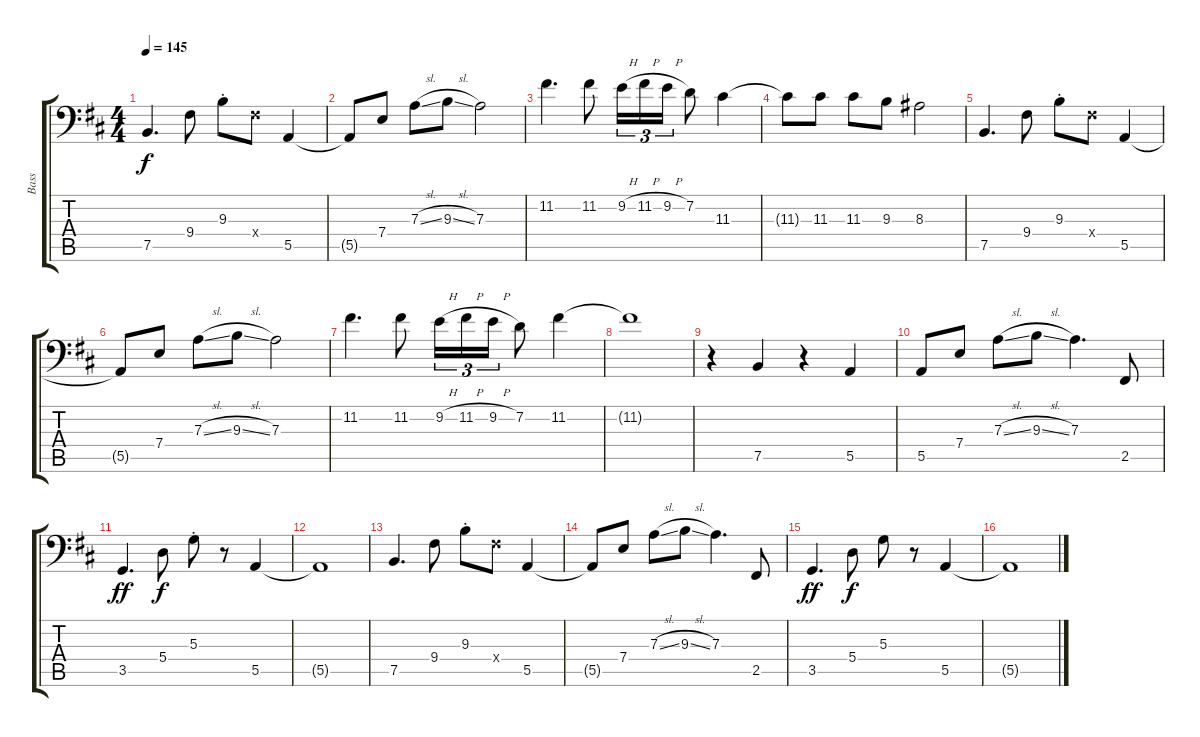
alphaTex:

\track ("Bass" "Bass") {instrument electricbassfinger}
\staff {score tabs}
\tuning (C3 G2 D2 A1 E1 B0) {hide}
\ts (4 4)
\tempo 145
\clef f4
\ks d
7.5.4{d dy f} 9.4.8 9.3{st}.8 9.4{x}.8 5.5.4 |
5.5{t}.8 7.4.8 7.3{sl}.8 9.3{sl}.8 7.3.2 |
11.2.4{d} 11.2.8 9.2{h}.16{tu (3 2)} 11.2{h}.16{tu (3 2)} 9.2{h}.16{tu (3 2)} 7.2.8 11.3.4 |
11.3{t}.8 11.3.8 11.3.8 9.3.8 8.3.2 |
7.5.4{d} 9.4.8 9.3{st}.8 9.4{x}.8 5.5.4 |
5.5{t}.8 7.4.8 7.3{sl}.8 9.3{sl}.8 7.3.2 |
11.2.4{d} 11.2.8 9.2{h}.16{tu (3 2)} 11.2{h}.16{tu (3 2)} 9.2{h}.16{tu (3 2)} 7.2.8 11.2.4 |
11.2{t}.1 |
r.4 7.5.4 r.4 5.5.4 |
5.5.8 7.4.8 7.3{sl}.8 9.3{sl}.8 7.3.4{d} 2.5.8 |
3.5.4{d dy ff} 5.4.8{dy f} 5.3{st}.8 r.8 5.5.4 |
5.5{t}.1 |
7.5.4{d} 9.4.8 9.3{st}.8 9.4{x}.8 5.5.4 |
5.5{t}.8 7.4.8 7.3{sl}.8 9.3{sl}.8 7.3.4{d} 2.5.8 |
3.5.4{d dy ff} 5.4.8{dy f} 5.3.8 r.8 5.5.4 |
5.5{t}.1
